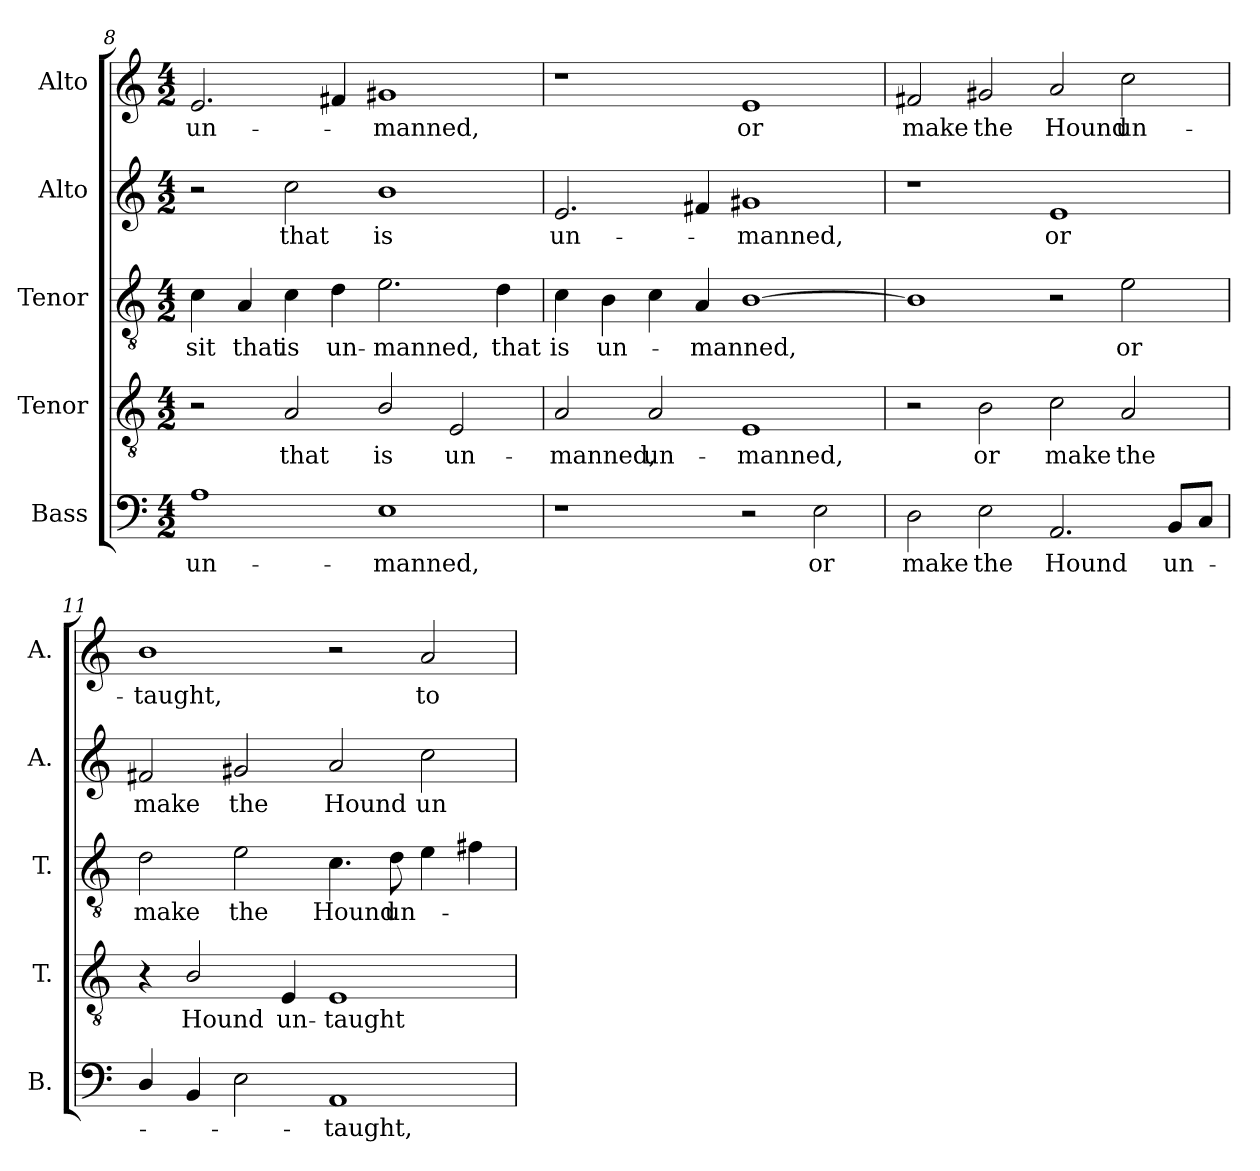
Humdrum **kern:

**kern	**text	**kern	**text	**kern	**text	**kern	**text	**kern	**text
*part5	*part5	*part4	*part4	*part3	*part3	*part2	*part2	*part1	*part1
*staff5	*staff5	*staff4	*staff4	*staff3	*staff3	*staff2	*staff2	*staff1	*staff1
*I"Bass	*	*I"Tenor	*	*I"Tenor	*	*I"Alto	*	*I"Alto	*
*I'B.	*	*I'T.	*	*I'T.	*	*I'A.	*	*I'A.	*
*clefF4	*	*clefGv2	*	*clefGv2	*	*clefG2	*	*clefG2	*
*	*	*ITrd7c12	*	*ITrd7c12	*	*	*	*	*
*k[]	*	*k[]	*	*k[]	*	*k[]	*	*k[]	*
*C:	*	*C:	*	*C:	*	*C:	*	*C:	*
*M4/2	*	*M4/2	*	*M4/2	*	*M4/2	*	*M4/2	*
=8	=8	=8	=8	=8	=8	=8	=8	=8	=8
!	!LO:LY:b:color=#000000	!	!	!	!	!	!	!	!
!	!	!	!	!	!LO:LY:b:color=#000000	!	!	!	!
!	!	!	!	!	!	!	!	!	!LO:LY:b:color=#000000
1Ai	un-	2r	.	4Ci\	sit	2r	.	2.ei/	un-
!	!	!	!	!	!LO:LY:b:color=#000000	!	!	!	!
.	.	.	.	4AAi/	that	.	.	.	.
!	!	!	!LO:LY:b:color=#000000	!	!	!	!	!	!
!	!	!	!	!	!LO:LY:b:color=#000000	!	!	!	!
!	!	!	!	!	!	!	!LO:LY:b:color=#000000	!	!
.	.	2AAi/	that	4Ci\	is	2cci\	that	.	.
!	!	!	!	!	!LO:LY:b:color=#000000	!	!	!	!
.	.	.	.	4Di\	un-	.	.	4f#Xi/	.
!	!LO:LY:b:color=#000000	!	!	!	!	!	!	!	!
!	!	!	!LO:LY:b:color=#000000	!	!	!	!	!	!
!	!	!	!	!	!LO:LY:b:color=#000000	!	!	!	!
!	!	!	!	!	!	!	!LO:LY:b:color=#000000	!	!
!	!	!	!	!	!	!	!	!	!LO:LY:b:color=#000000
1Ei	-manned,	2BBi/	is	2.Ei\	-manned,	1bi	is	1g#Xi	-manned,
!	!	!	!LO:LY:b:color=#000000	!	!	!	!	!	!
.	.	2EEi/	un-	.	.	.	.	.	.
!	!	!	!	!	!LO:LY:b:color=#000000	!	!	!	!
.	.	.	.	4Di\	that	.	.	.	.
!!LO:LB:g=z
=9	=9	=9	=9	=9	=9	=9	=9	=9	=9
!	!	!	!LO:LY:b:color=#000000	!	!	!	!	!	!
!	!	!	!	!	!LO:LY:b:color=#000000	!	!	!	!
!	!	!	!	!	!	!	!LO:LY:b:color=#000000	!	!
1r	.	2AAi/	-manned,	4Ci\	is	2.ei/	un-	1r	.
!	!	!	!	!	!LO:LY:b:color=#000000	!	!	!	!
.	.	.	.	4BBi\	un-	.	.	.	.
!	!	!	!LO:LY:b:color=#000000	!	!	!	!	!	!
.	.	2AAi/	un-	4Ci\	.	.	.	.	.
!	!	!	!	!	!LO:LY:b:color=#000000	!	!	!	!
.	.	.	.	4AAi/	-manned,	4f#Xi/	.	.	.
!	!	!	!LO:LY:b:color=#000000	!	!	!	!	!	!
!	!	!	!	!	!	!	!LO:LY:b:color=#000000	!	!
!	!	!	!	!	!	!	!	!	!LO:LY:b:color=#000000
2r	.	1EEi	-manned,	[1BBi	.	1g#Xi	-manned,	1ei	or
!	!LO:LY:b:color=#000000	!	!	!	!	!	!	!	!
2Ei\	or	.	.	.	.	.	.	.	.
=10	=10	=10	=10	=10	=10	=10	=10	=10	=10
!	!LO:LY:b:color=#000000	!	!	!	!	!	!	!	!
!	!	!	!	!	!	!	!	!	!LO:LY:b:color=#000000
2Di\	make	2r	.	1BBi]	.	1r	.	2f#Xi/	make
!	!LO:LY:b:color=#000000	!	!	!	!	!	!	!	!
!	!	!	!LO:LY:b:color=#000000	!	!	!	!	!	!
!	!	!	!	!	!	!	!	!	!LO:LY:b:color=#000000
2Ei\	the	2BBi\	or	.	.	.	.	2g#Xi/	the
!	!LO:LY:b:color=#000000	!	!	!	!	!	!	!	!
!	!	!	!LO:LY:b:color=#000000	!	!	!	!	!	!
!	!	!	!	!	!	!	!LO:LY:b:color=#000000	!	!
!	!	!	!	!	!	!	!	!	!LO:LY:b:color=#000000
2.AAi/	Hound	2Ci\	make	2r	.	1ei	or	2ai/	Hound
!	!	!	!LO:LY:b:color=#000000	!	!	!	!	!	!
!	!	!	!	!	!LO:LY:b:color=#000000	!	!	!	!
!	!	!	!	!	!	!	!	!	!LO:LY:b:color=#000000
.	.	2AAi/	the	2Ei\	or	.	.	2cci\	un-
!	!LO:LY:b:color=#000000	!	!	!	!	!	!	!	!
8BBi/L	un-	.	.	.	.	.	.	.	.
8Ci/J	.	.	.	.	.	.	.	.	.
=11	=11	=11	=11	=11	=11	=11	=11	=11	=11
!	!	!	!	!	!LO:LY:b:color=#000000	!	!	!	!
!	!	!	!	!	!	!	!LO:LY:b:color=#000000	!	!
!	!	!	!	!	!	!	!	!	!LO:LY:b:color=#000000
4Di/	.	4r	.	2Di\	make	2f#Xi/	make	1bi	-taught,
!	!	!	!LO:LY:b:color=#000000	!	!	!	!	!	!
4BBi/	.	2BBi/	Hound	.	.	.	.	.	.
!	!	!	!	!	!LO:LY:b:color=#000000	!	!	!	!
!	!	!	!	!	!	!	!LO:LY:b:color=#000000	!	!
2Ei\	.	.	.	2Ei\	the	2g#Xi/	the	.	.
!	!	!	!LO:LY:b:color=#000000	!	!	!	!	!	!
.	.	4EEi/	un-	.	.	.	.	.	.
!	!LO:LY:b:color=#000000	!	!	!	!	!	!	!	!
!	!	!	!LO:LY:b:color=#000000	!	!	!	!	!	!
!	!	!	!	!	!LO:LY:b:color=#000000	!	!	!	!
!	!	!	!	!	!	!	!LO:LY:b:color=#000000	!	!
1AAi	-taught,	1EEi	-taught	4.Ci\	Hound	2ai/	Hound	2r	.
!	!	!	!	!	!LO:LY:b:color=#000000	!	!	!	!
.	.	.	.	8Di\	un-	.	.	.	.
!	!	!	!	!	!	!	!LO:LY:b:color=#000000	!	!
!	!	!	!	!	!	!	!	!	!LO:LY:b:color=#000000
.	.	.	.	4Ei\	.	2cci\	un-	2ai/	to
.	.	.	.	4F#Xi\	.	.	.	.	.
=	=	=	=	=	=	=	=	=	=
*-	*-	*-	*-	*-	*-	*-	*-	*-	*-
